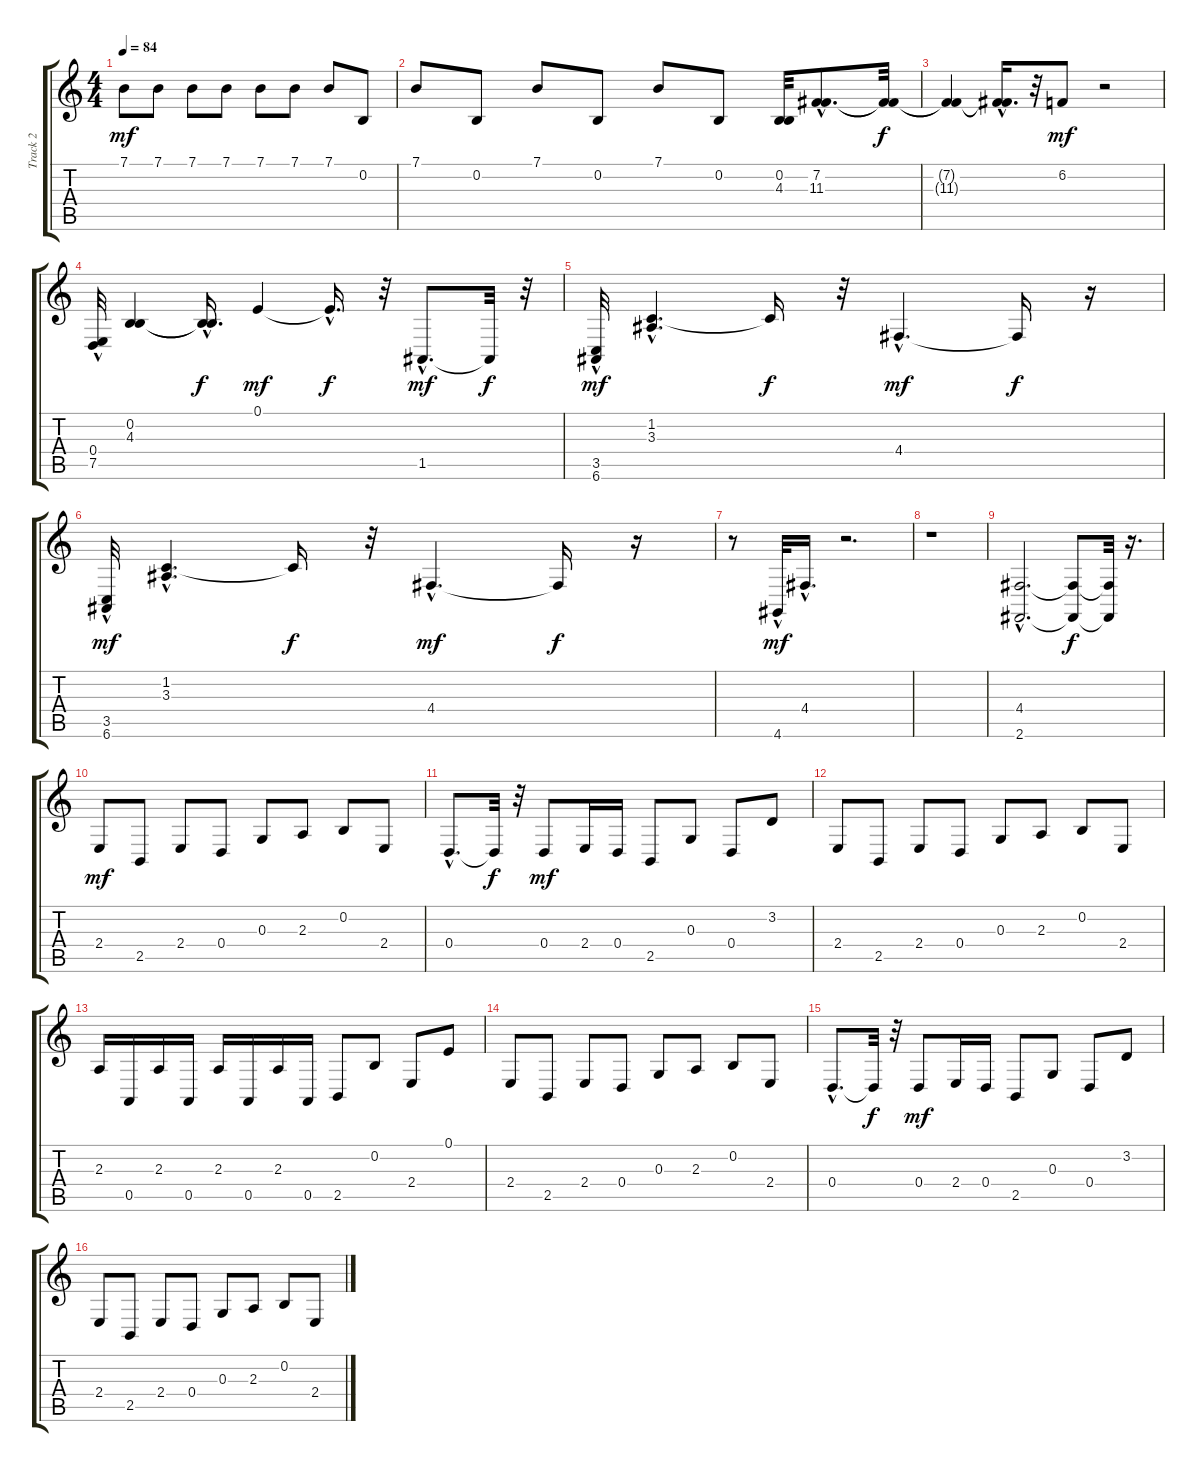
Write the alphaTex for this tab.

\track ("Track 2" "Track 2") {instrument acousticgrandpiano}
\staff {score tabs}
\tuning (E4 B3 G3 D3 A2 E2) {hide}
\ts (4 4)
\tempo 84
\clef g2
\ks c
7.1.8{dy mf instrument acousticgrandpiano} 7.1.8 7.1.8 7.1.8 7.1.8 7.1.8 7.1.8 0.2.8 |
7.1.8 0.2.8 7.1.8 0.2.8 7.1.8 0.2.8 (0.2 4.3).32 (7.2{hac} 11.3{hac}).8{d} (7.2{t} 11.3{t}).32{dy f} |
(7.2{t} 11.3{t}).4 (7.2{hac t} 11.3{t}).16{d} r.32 6.2.8{dy mf} r.2 |
(0.4 7.5{hac}).32 (0.2 4.3).4 (0.2{hac t} 4.3{t}).16{d dy f} 0.1.4{dy mf} 0.1{hac t}.16{d dy f} r.32 1.5{hac}.8{d dy mf} 1.5{t}.32{dy f} r.32 |
(3.5 6.6{hac}).32{dy mf} (1.2{hac} 3.3).4{d} 1.2{t}.16{dy f} r.32 4.4{hac}.4{d dy mf} 4.4{t}.16{dy f} r.16 |
(3.5 6.6{hac}).32{dy mf} (1.2{hac} 3.3).4{d} 1.2{t}.16{dy f} r.32 4.4{hac}.4{d dy mf} 4.4{t}.16{dy f} r.16 |
r.8 4.6{hac}.32{dy mf} 4.4{hac}.16{d} r.2{d} |
r.1 |
(4.4{hac} 2.6{hac}).2{d} (4.4{t} 2.6{t}).8{dy f} (4.4{t} 2.6{t}).32 r.16{d} |
2.4.8{dy mf} 2.5.8 2.4.8 0.4.8 0.3.8 2.3.8 0.2.8 2.4.8 |
0.4{hac}.8{d} 0.4{t}.32{dy f} r.32 0.4.8{dy mf} 2.4.16 0.4.16 2.5.8 0.3.8 0.4.8 3.2.8 |
2.4.8 2.5.8 2.4.8 0.4.8 0.3.8 2.3.8 0.2.8 2.4.8 |
2.3.16 0.5.16 2.3.16 0.5.16 2.3.16 0.5.16 2.3.16 0.5.16 2.5.8 0.2.8 2.4.8 0.1.8 |
2.4.8 2.5.8 2.4.8 0.4.8 0.3.8 2.3.8 0.2.8 2.4.8 |
0.4{hac}.8{d} 0.4{t}.32{dy f} r.32 0.4.8{dy mf} 2.4.16 0.4.16 2.5.8 0.3.8 0.4.8 3.2.8 |
2.4.8 2.5.8 2.4.8 0.4.8 0.3.8 2.3.8 0.2.8 2.4.8
